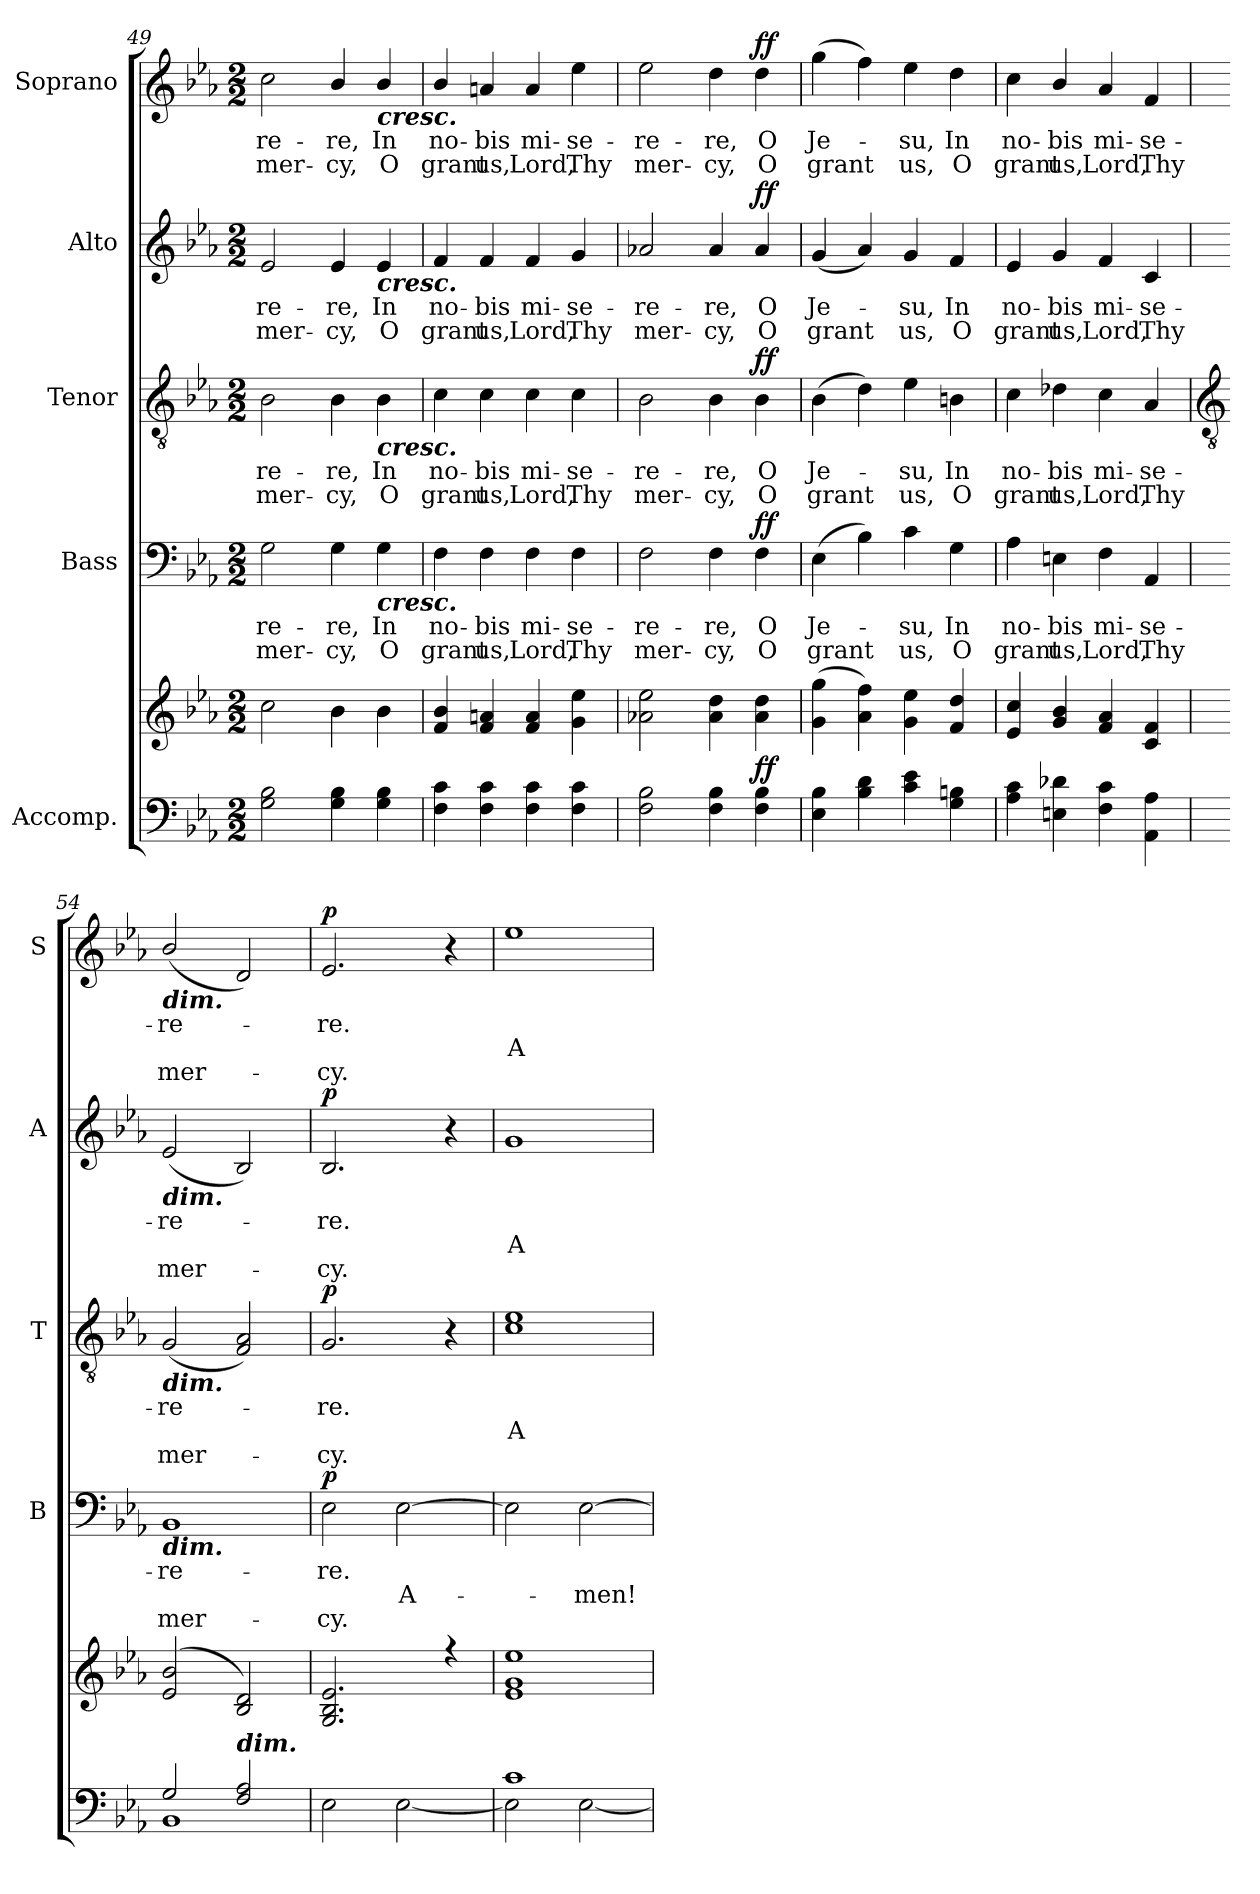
**kern	**kern	**dynam	**kern	**text	**text	**text	**dynam	**kern	**text	**text	**text	**dynam	**kern	**text	**text	**text	**dynam	**kern	**text	**text	**text	**dynam
*part5	*part5	*part5	*part4	*part4	*part4	*part4	*part4	*part3	*part3	*part3	*part3	*part3	*part2	*part2	*part2	*part2	*part2	*part1	*part1	*part1	*part1	*part1
*staff6	*staff5	*staff5/6	*staff4	*staff4	*staff4	*staff4	*staff4	*staff3	*staff3	*staff3	*staff3	*staff3	*staff2	*staff2	*staff2	*staff2	*staff2	*staff1	*staff1	*staff1	*staff1	*staff1
*I"Accomp.	*	*	*I"Bass	*	*	*	*	*I"Tenor	*	*	*	*	*I"Alto	*	*	*	*	*I"Soprano	*	*	*	*
*	*	*	*I'B	*	*	*	*	*I'T	*	*	*	*	*I'A	*	*	*	*	*I'S	*	*	*	*
*clefF4	*clefG2	*	*clefF4	*	*	*	*	*clefGv2	*	*	*	*	*clefG2	*	*	*	*	*clefG2	*	*	*	*
*k[b-e-a-]	*k[b-e-a-]	*	*k[b-e-a-]	*	*	*	*	*k[b-e-a-]	*	*	*	*	*k[b-e-a-]	*	*	*	*	*k[b-e-a-]	*	*	*	*
*E-:	*E-:	*	*E-:	*	*	*	*	*E-:	*	*	*	*	*E-:	*	*	*	*	*E-:	*	*	*	*
*M2/2	*M2/2	*	*M2/2	*	*	*	*	*M2/2	*	*	*	*	*M2/2	*	*	*	*	*M2/2	*	*	*	*
=49	=49	=49	=49	=49	=49	=49	=49	=49	=49	=49	=49	=49	=49	=49	=49	=49	=49	=49	=49	=49	=49	=49
!	!	!	!	!LO:LY:b	!LO:LY:b	!	!	!	!LO:LY:b	!LO:LY:b	!	!	!	!LO:LY:b	!LO:LY:b	!	!	!	!LO:LY:b	!LO:LY:b	!	!
2G 2B-	2cc	.	2G	re-	-mer-	.	.	2B-	re-	-mer-	.	.	2e-	re-	-mer-	.	.	2cc	re-	-mer-	.	.
!	!	!	!	!LO:LY:b	!LO:LY:b	!	!	!	!LO:LY:b	!LO:LY:b	!	!	!	!LO:LY:b	!LO:LY:b	!	!	!	!LO:LY:b	!LO:LY:b	!	!
4G 4B-	4b-	.	4G	-re,	cy,	.	.	4B-	-re,	cy,	.	.	4e-	-re,	cy,	.	.	4b-/	-re,	cy,	.	.
!	!	!	!	!	!	!	!	!	!	!	!	!	!	!	!	!	!	!LO:TX:b:Bi:t=cresc.	!	!	!	!
!	!	!	!	!	!	!	!	!	!	!	!	!	!LO:TX:b:Bi:t=cresc.	!	!	!	!	!	!	!	!	!
!	!	!	!	!	!	!	!	!LO:TX:b:Bi:t=cresc.	!	!	!	!	!	!	!	!	!	!	!	!	!	!
!	!	!	!LO:TX:b:Bi:t=cresc.	!	!	!	!	!	!	!	!	!	!	!	!	!	!	!	!	!	!	!
!	!	!	!	!LO:LY:b	!LO:LY:b	!	!	!	!LO:LY:b	!LO:LY:b	!	!	!	!LO:LY:b	!LO:LY:b	!	!	!	!LO:LY:b	!LO:LY:b	!	!
4G 4B-	4b-	.	4G	In	O	.	.	4B-	In	O	.	.	4e-	In	O	.	.	4b-/	In	O	.	.
=50	=50	=50	=50	=50	=50	=50	=50	=50	=50	=50	=50	=50	=50	=50	=50	=50	=50	=50	=50	=50	=50	=50
!	!	!	!	!LO:LY:b	!LO:LY:b	!	!	!	!LO:LY:b	!LO:LY:b	!	!	!	!LO:LY:b	!LO:LY:b	!	!	!	!LO:LY:b	!LO:LY:b	!	!
4F 4c	4f 4b-	.	4F	no-	-grant	.	.	4c	no-	-grant	.	.	4f	no-	-grant	.	.	4b-/	no-	-grant	.	.
!	!	!	!	!LO:LY:b	!LO:LY:b	!	!	!	!LO:LY:b	!LO:LY:b	!	!	!	!LO:LY:b	!LO:LY:b	!	!	!	!LO:LY:b	!LO:LY:b	!	!
4F 4c	4f 4an	.	4F	bis	us,	.	.	4c	bis	us,	.	.	4f	bis	us,	.	.	4an	bis	us,	.	.
!	!	!	!	!LO:LY:b	!LO:LY:b	!	!	!	!LO:LY:b	!LO:LY:b	!	!	!	!LO:LY:b	!LO:LY:b	!	!	!	!LO:LY:b	!LO:LY:b	!	!
4F 4c	4f 4a	.	4F	mi-	-Lord,	.	.	4c	mi-	-Lord,	.	.	4f	mi-	-Lord,	.	.	4a	mi-	-Lord,	.	.
!	!	!	!	!LO:LY:b	!LO:LY:b	!	!	!	!LO:LY:b	!LO:LY:b	!	!	!	!LO:LY:b	!LO:LY:b	!	!	!	!LO:LY:b	!LO:LY:b	!	!
4F 4c	4g 4ee-	.	4F	se-	-Thy	.	.	4c	se-	-Thy	.	.	4g	se-	-Thy	.	.	4ee-	se-	-Thy	.	.
=51	=51	=51	=51	=51	=51	=51	=51	=51	=51	=51	=51	=51	=51	=51	=51	=51	=51	=51	=51	=51	=51	=51
!	!	!	!	!LO:LY:b	!LO:LY:b	!	!	!	!LO:LY:b	!LO:LY:b	!	!	!	!LO:LY:b	!LO:LY:b	!	!	!	!LO:LY:b	!LO:LY:b	!	!
2F 2B-	2a-X 2ee-	.	2F	re-	-mer-	.	.	2B-	re-	-mer-	.	.	2a-X	re-	-mer-	.	.	2ee-	re-	-mer-	.	.
!	!	!	!	!LO:LY:b	!LO:LY:b	!	!	!	!LO:LY:b	!LO:LY:b	!	!	!	!LO:LY:b	!LO:LY:b	!	!	!	!LO:LY:b	!LO:LY:b	!	!
4F 4B-	4a- 4dd	.	4F	-re,	cy,	.	.	4B-	-re,	cy,	.	.	4a-	-re,	cy,	.	.	4dd	-re,	cy,	.	.
!	!	!LO:DY:a=2	!	!LO:LY:b	!LO:LY:b	!	!LO:DY:b	!	!LO:LY:b	!LO:LY:b	!	!LO:DY:b	!	!LO:LY:b	!LO:LY:b	!	!LO:DY:b	!	!LO:LY:b	!LO:LY:b	!	!LO:DY:b
4F 4B-	4a- 4dd	ff	4F	O	O	.	ff	4B-	O	O	.	ff	4a-	O	O	.	ff	4dd	O	O	.	ff
=52	=52	=52	=52	=52	=52	=52	=52	=52	=52	=52	=52	=52	=52	=52	=52	=52	=52	=52	=52	=52	=52	=52
!	!	!	!	!LO:LY:b	!LO:LY:b	!	!	!	!LO:LY:b	!LO:LY:b	!	!	!	!LO:LY:b	!LO:LY:b	!	!	!	!LO:LY:b	!LO:LY:b	!	!
4E- 4B-	(>4g 4gg	.	(>4E-	Je-	-grant	.	.	(>4B-	Je-	-grant	.	.	(<4g	Je-	-grant	.	.	(>4gg	Je-	-grant	.	.
4B- 4d	4a- 4ff)	.	4B-)	.	.	.	.	4d)	.	.	.	.	4a-)	.	.	.	.	4ff)	.	.	.	.
!	!	!	!	!LO:LY:b	!LO:LY:b	!	!	!	!LO:LY:b	!LO:LY:b	!	!	!	!LO:LY:b	!LO:LY:b	!	!	!	!LO:LY:b	!LO:LY:b	!	!
4c 4e-	4g 4ee-	.	4c	su,	us,	.	.	4e-	su,	us,	.	.	4g	su,	us,	.	.	4ee-	su,	us,	.	.
!	!	!	!	!LO:LY:b	!LO:LY:b	!	!	!	!LO:LY:b	!LO:LY:b	!	!	!	!LO:LY:b	!LO:LY:b	!	!	!	!LO:LY:b	!LO:LY:b	!	!
4G 4Bn	4f 4dd	.	4G	In	O	.	.	4Bn	In	O	.	.	4f	In	O	.	.	4dd	In	O	.	.
=53	=53	=53	=53	=53	=53	=53	=53	=53	=53	=53	=53	=53	=53	=53	=53	=53	=53	=53	=53	=53	=53	=53
!	!	!	!	!LO:LY:b	!LO:LY:b	!	!	!	!LO:LY:b	!LO:LY:b	!	!	!	!LO:LY:b	!LO:LY:b	!	!	!	!LO:LY:b	!LO:LY:b	!	!
4A- 4c	4e- 4cc	.	4A-	no-	-grant	.	.	4c	no-	-grant	.	.	4e-	no-	-grant	.	.	4cc	no-	-grant	.	.
!	!	!	!	!LO:LY:b	!LO:LY:b	!	!	!	!LO:LY:b	!LO:LY:b	!	!	!	!LO:LY:b	!LO:LY:b	!	!	!	!LO:LY:b	!LO:LY:b	!	!
4En 4d-X	4g 4b-	.	4En	bis	us,	.	.	4d-X	bis	us,	.	.	4g	bis	us,	.	.	4b-/	bis	us,	.	.
!	!	!	!	!LO:LY:b	!LO:LY:b	!	!	!	!LO:LY:b	!LO:LY:b	!	!	!	!LO:LY:b	!LO:LY:b	!	!	!	!LO:LY:b	!LO:LY:b	!	!
4F 4c	4f 4a-	.	4F	mi-	-Lord,	.	.	4c	mi-	-Lord,	.	.	4f	mi-	-Lord,	.	.	4a-	mi-	-Lord,	.	.
!	!	!	!	!LO:LY:b	!LO:LY:b	!	!	!	!LO:LY:b	!LO:LY:b	!	!	!	!LO:LY:b	!LO:LY:b	!	!	!	!LO:LY:b	!LO:LY:b	!	!
4AA- 4A-	4c 4f	.	4AA-	se-	-Thy	.	.	4A-	se-	-Thy	.	.	4c	se-	-Thy	.	.	4f	se-	-Thy	.	.
!!LO:LB:g=z
=54	=54	=54	=54	=54	=54	=54	=54	=54	=54	=54	=54	=54	=54	=54	=54	=54	=54	=54	=54	=54	=54	=54
*	*	*	*	*	*	*	*	*clefGv2	*	*	*	*	*	*	*	*	*	*	*	*	*	*
*^	*^	*	*	*	*	*	*	*	*	*	*	*	*	*	*	*	*	*	*	*	*	*
!	!	!	!	!	!	!	!	!	!	!	!	!	!	!	!	!	!	!	!	!LO:TX:b:Bi:t=dim.	!	!	!	!
!	!	!	!	!	!	!	!	!	!	!	!	!	!	!	!LO:TX:b:Bi:t=dim.	!	!	!	!	!	!	!	!	!
!	!	!	!	!	!	!	!	!	!	!LO:TX:b:Bi:t=dim.	!	!	!	!	!	!	!	!	!	!	!	!	!	!
!	!	!	!	!	!LO:TX:b:Bi:t=dim.	!	!	!	!	!	!	!	!	!	!	!	!	!	!	!	!	!	!	!
!	!	!	!	!	!	!LO:LY:b	!	!LO:LY:b	!	!	!LO:LY:b	!	!LO:LY:b	!	!	!LO:LY:b	!	!LO:LY:b	!	!	!LO:LY:b	!	!LO:LY:b	!
2G/	1BB-\	(2e-/ 2b-/	1ryy	.	1BB-	re-	.	-mer-	.	(<2G	re-	.	mer-	.	(<2e-	re-	.	mer-	.	(2b-/	re-	.	mer-	.
!	!	!LO:TX:b:Bi:t=dim.	!	!	!	!	!	!	!	!	!	!	!	!	!	!	!	!	!	!	!	!	!	!
2F/ 2A-/	.	2B-/ 2d/)	.	.	.	.	.	.	.	2F 2A-)	.	.	.	.	2B-)	.	.	.	.	2d)	.	.	.	.
=55	=55	=55	=55	=55	=55	=55	=55	=55	=55	=55	=55	=55	=55	=55	=55	=55	=55	=55	=55	=55	=55	=55	=55	=55
!	!	!	!	!	!	!LO:LY:b	!	!LO:LY:b	!LO:DY:b	!	!LO:LY:b	!	!LO:LY:b	!LO:DY:b	!	!LO:LY:b	!	!LO:LY:b	!LO:DY:b	!	!LO:LY:b	!	!LO:LY:b	!LO:DY:b
1ryy	2E-\	2.G/ 2.B-/ 2.e-/	1ryy	.	2E-	-re.	.	cy.	p	2.G	re.	.	cy.	p	2.B-	re.	.	cy.	p	2.e-	re.	.	cy.	p
!	!	!	!	!	!	!	!LO:LY:b	!	!	!	!	!	!	!	!	!	!	!	!	!	!	!	!	!
.	[2E-\	.	.	.	[2E-	.	A-	.	.	.	.	.	.	.	.	.	.	.	.	.	.	.	.	.
.	.	4r	.	.	.	.	.	.	.	4r	.	.	.	.	4r	.	.	.	.	4r	.	.	.	.
=56	=56	=56	=56	=56	=56	=56	=56	=56	=56	=56	=56	=56	=56	=56	=56	=56	=56	=56	=56	=56	=56	=56	=56	=56
!	!	!	!	!	!	!	!	!	!	!	!	!LO:LY:b	!	!	!	!	!LO:LY:b	!	!	!	!	!LO:LY:b	!	!
1c/	2E-\]	1e-/ 1g/ 1ee-/	1ryy	.	2E-]	.	.	.	.	1c 1e-	.	A-	.	.	1g	.	A-	.	.	1ee-	.	A-	.	.
!	!	!	!	!	!	!	!LO:LY:b	!	!	!	!	!	!	!	!	!	!	!	!	!	!	!	!	!
.	[2E-\	.	.	.	[2E-	.	men!	.	.	.	.	.	.	.	.	.	.	.	.	.	.	.	.	.
*v	*v	*	*	*	*	*	*	*	*	*	*	*	*	*	*	*	*	*	*	*	*	*	*	*
*	*v	*v	*	*	*	*	*	*	*	*	*	*	*	*	*	*	*	*	*	*	*	*	*
=	=	=	=	=	=	=	=	=	=	=	=	=	=	=	=	=	=	=	=	=	=	=
*-	*-	*-	*-	*-	*-	*-	*-	*-	*-	*-	*-	*-	*-	*-	*-	*-	*-	*-	*-	*-	*-	*-
